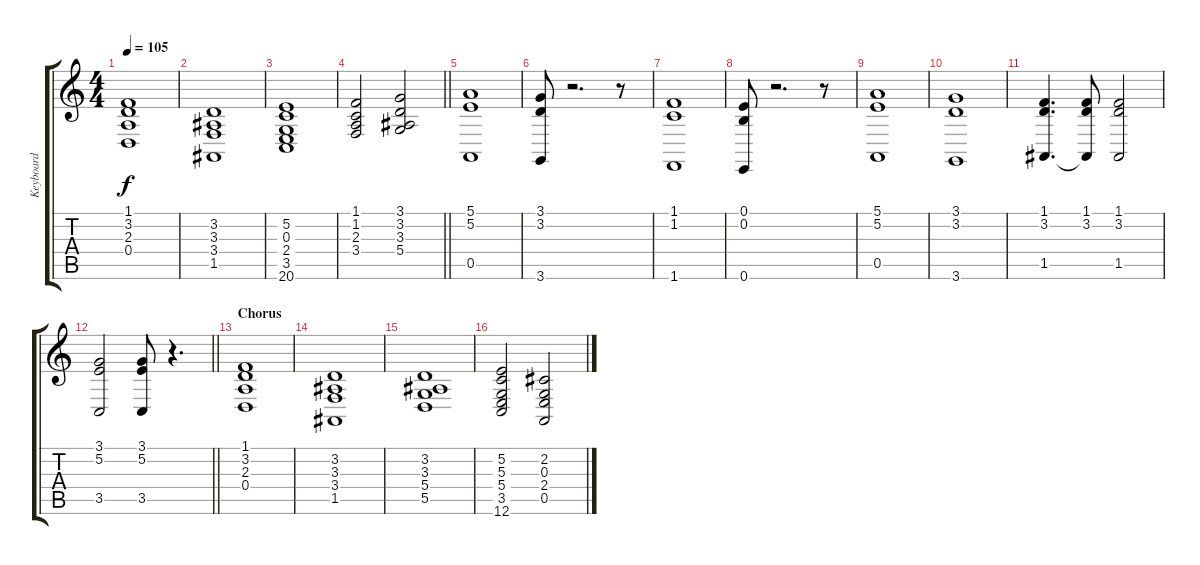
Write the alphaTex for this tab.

\track ("Keyboard" "Keyboard") {instrument stringensemble1}
\staff {score tabs}
\tuning (E4 B3 G3 D3 A2 E2) {hide}
\ts (4 4)
\tempo 105
\clef g2
\ks c
(1.1 3.2 2.3 0.4).1{dy f} |
(3.2 3.3 3.4 1.5).1 |
(5.2 0.3 2.4 3.5 20.6).1 |
\barLineRight lightlight
(1.1 1.2 2.3 3.4).2 (3.1 3.2 3.3 5.4).2 |
(5.1 5.2 0.5).1 |
(3.1 3.2 3.6).8 r.2{d} r.8 |
(1.1 1.2 1.6).1 |
(0.1 0.2 0.6).8 r.2{d} r.8 |
(5.1 5.2 0.5).1 |
(3.1 3.2 3.6).1 |
(1.1 3.2 1.5).4{d} (1.1 3.2 1.5{t}).8 (1.1 3.2 1.5).2 |
\barLineRight lightlight
(3.1 5.2 3.5).2 (3.1 5.2 3.5).8 r.4{d} |
\section ("" "Chorus")
(1.1 3.2 2.3 0.4).1 |
(3.2 3.3 3.4 1.5).1 |
(3.2 3.3 5.4 5.5).1 |
(5.2 5.3 5.4 3.5 12.6).2 (2.2 0.3 2.4 0.5).2
